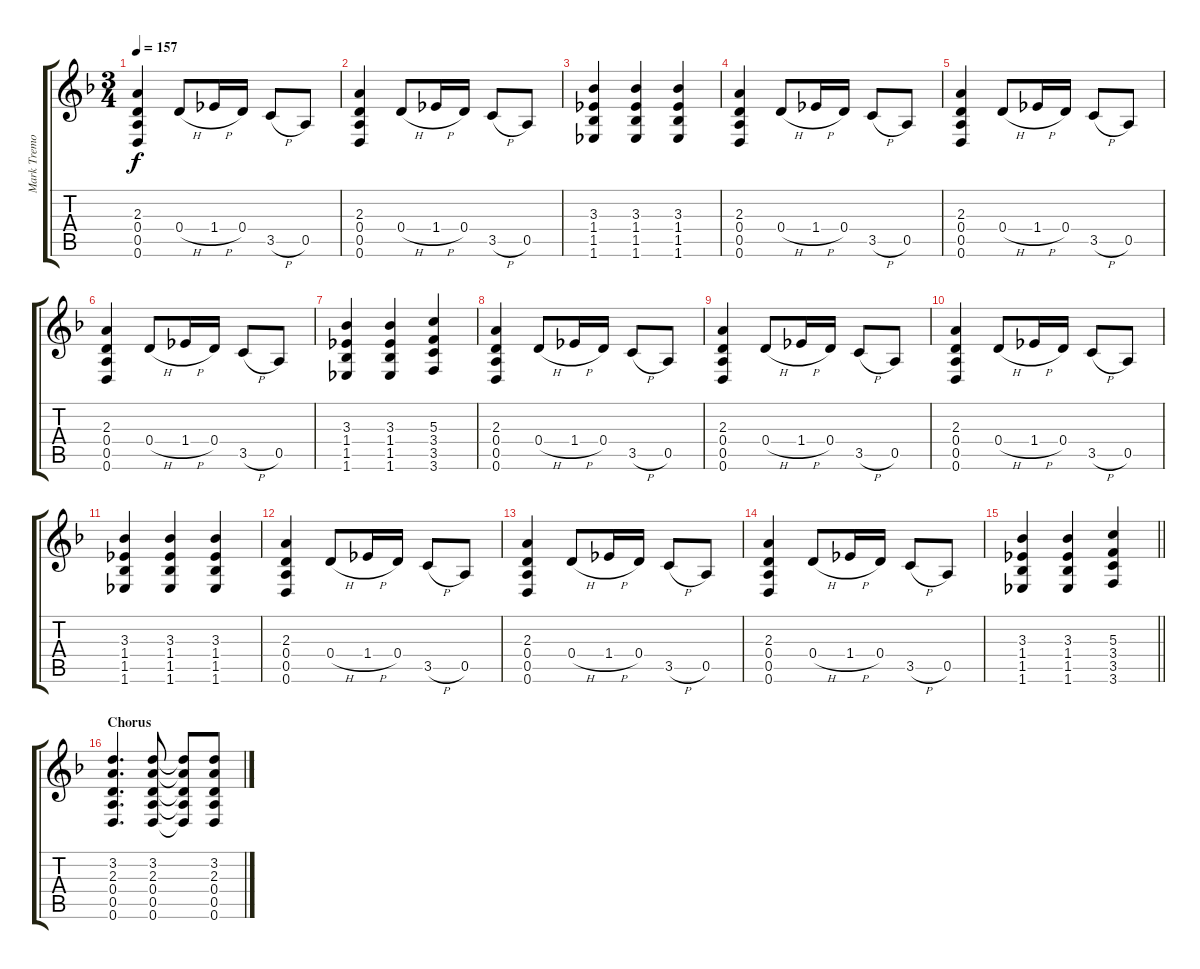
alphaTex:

\track ("Mark Tremonti (Guitar 1)" "Mark Tremo") {instrument distortionguitar}
\staff {score tabs}
\tuning (E4 B3 G3 D3 A2 D2) {hide}
\ts (3 4)
\tempo 157
\clef g2
\ks f
(2.3 0.4 0.5 0.6).4{dy f} 0.4{h}.8 1.4{h}.16 0.4.16 3.5{h}.8 0.5.8 |
(2.3 0.4 0.5 0.6).4 0.4{h}.8 1.4{h}.16 0.4.16 3.5{h}.8 0.5.8 |
(3.3 1.4 1.5 1.6).4 (3.3 1.4 1.5 1.6).4 (3.3 1.4 1.5 1.6).4 |
(2.3 0.4 0.5 0.6).4 0.4{h}.8 1.4{h}.16 0.4.16 3.5{h}.8 0.5.8 |
(2.3 0.4 0.5 0.6).4 0.4{h}.8 1.4{h}.16 0.4.16 3.5{h}.8 0.5.8 |
(2.3 0.4 0.5 0.6).4 0.4{h}.8 1.4{h}.16 0.4.16 3.5{h}.8 0.5.8 |
(3.3 1.4 1.5 1.6).4 (3.3 1.4 1.5 1.6).4 (5.3 3.4 3.5 3.6).4 |
(2.3 0.4 0.5 0.6).4 0.4{h}.8 1.4{h}.16 0.4.16 3.5{h}.8 0.5.8 |
(2.3 0.4 0.5 0.6).4 0.4{h}.8 1.4{h}.16 0.4.16 3.5{h}.8 0.5.8 |
(2.3 0.4 0.5 0.6).4 0.4{h}.8 1.4{h}.16 0.4.16 3.5{h}.8 0.5.8 |
(3.3 1.4 1.5 1.6).4 (3.3 1.4 1.5 1.6).4 (3.3 1.4 1.5 1.6).4 |
(2.3 0.4 0.5 0.6).4 0.4{h}.8 1.4{h}.16 0.4.16 3.5{h}.8 0.5.8 |
(2.3 0.4 0.5 0.6).4 0.4{h}.8 1.4{h}.16 0.4.16 3.5{h}.8 0.5.8 |
(2.3 0.4 0.5 0.6).4 0.4{h}.8 1.4{h}.16 0.4.16 3.5{h}.8 0.5.8 |
\barLineRight lightlight
(3.3 1.4 1.5 1.6).4 (3.3 1.4 1.5 1.6).4 (5.3 3.4 3.5 3.6).4 |
\section ("" "Chorus")
(3.2 2.3 0.4 0.5 0.6).4{d} (3.2 2.3 0.4 0.5 0.6).8 (3.2{t} 2.3{t} 0.4{t} 0.5{t} 0.6{t}).8 (3.2 2.3 0.4 0.5 0.6).8
